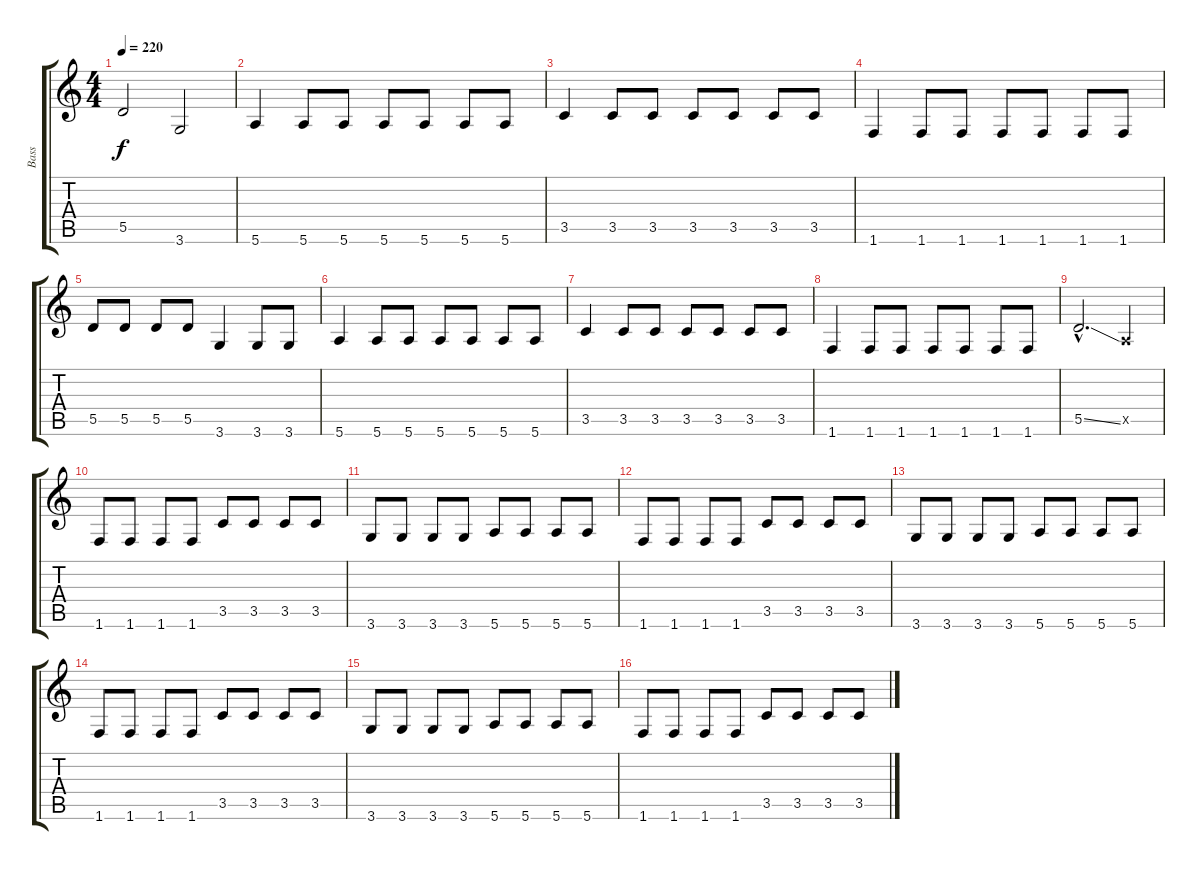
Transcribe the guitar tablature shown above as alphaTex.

\track ("Bass" "Bass") {instrument electricbasspick}
\staff {score tabs}
\tuning (E4 B3 G3 D3 A2 E2) {hide}
\ts (4 4)
\tempo 220
\clef g2
\ks c
5.5.2{dy f} 3.6.2 |
5.6.4 5.6.8 5.6.8 5.6.8 5.6.8 5.6.8 5.6.8 |
3.5.4 3.5.8 3.5.8 3.5.8 3.5.8 3.5.8 3.5.8 |
1.6.4 1.6.8 1.6.8 1.6.8 1.6.8 1.6.8 1.6.8 |
5.5.8 5.5.8 5.5.8 5.5.8 3.6.4 3.6.8 3.6.8 |
5.6.4 5.6.8 5.6.8 5.6.8 5.6.8 5.6.8 5.6.8 |
3.5.4 3.5.8 3.5.8 3.5.8 3.5.8 3.5.8 3.5.8 |
1.6.4 1.6.8 1.6.8 1.6.8 1.6.8 1.6.8 1.6.8 |
5.5{ss hac}.2{d} 0.5{x}.4 |
1.6.8 1.6.8 1.6.8 1.6.8 3.5.8 3.5.8 3.5.8 3.5.8 |
3.6.8 3.6.8 3.6.8 3.6.8 5.6.8 5.6.8 5.6.8 5.6.8 |
1.6.8 1.6.8 1.6.8 1.6.8 3.5.8 3.5.8 3.5.8 3.5.8 |
3.6.8 3.6.8 3.6.8 3.6.8 5.6.8 5.6.8 5.6.8 5.6.8 |
1.6.8 1.6.8 1.6.8 1.6.8 3.5.8 3.5.8 3.5.8 3.5.8 |
3.6.8 3.6.8 3.6.8 3.6.8 5.6.8 5.6.8 5.6.8 5.6.8 |
1.6.8 1.6.8 1.6.8 1.6.8 3.5.8 3.5.8 3.5.8 3.5.8
